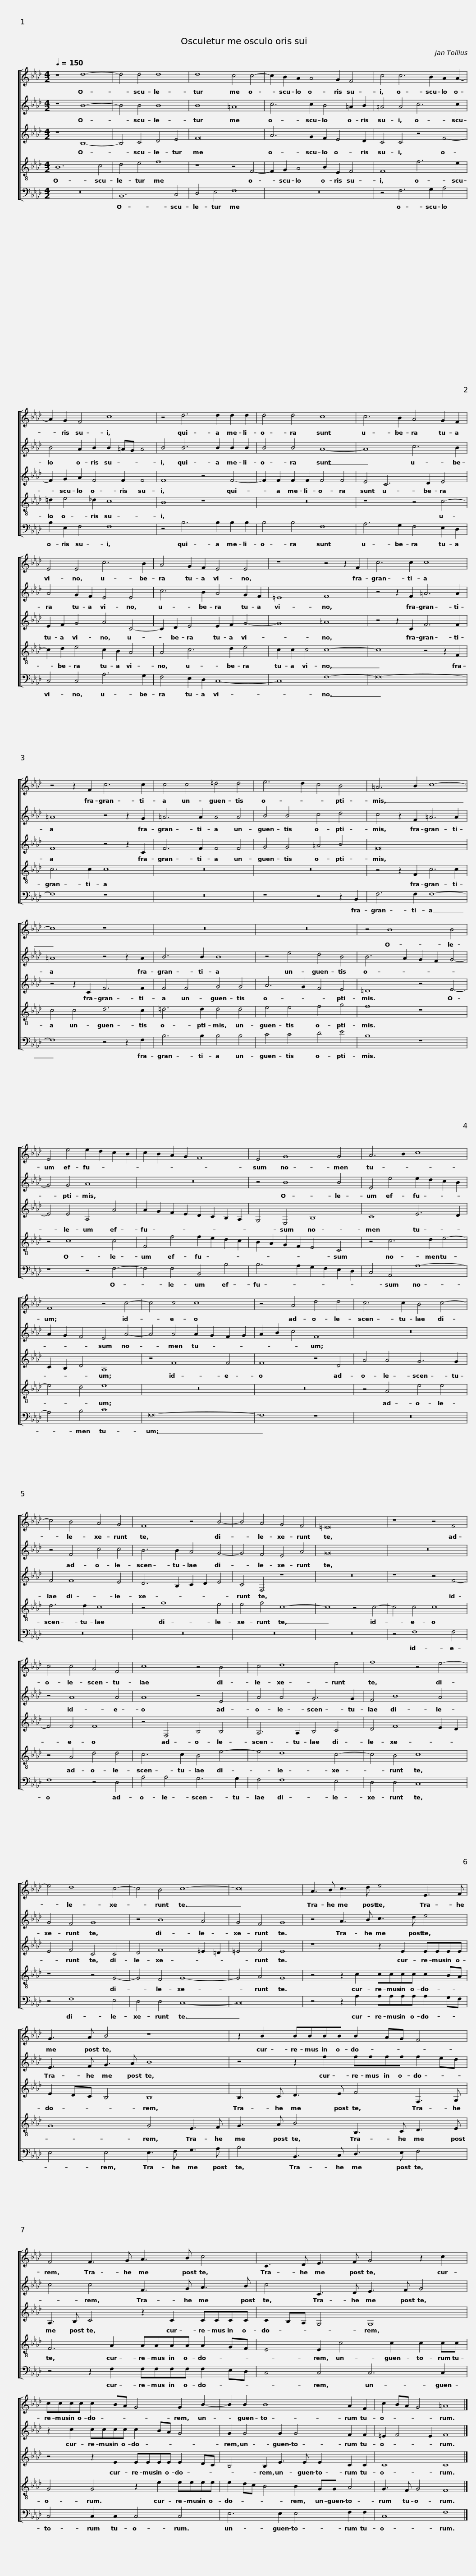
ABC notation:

X:1
%%score [ 1 2 3 4 5 ]
L:1/8
Q:1/4=150
M:4/2
I:linebreak $
K:Ab
V:1 treble
V:2 treble
V:3 treble
V:4 treble-8
V:5 bass
V:1
 z8 d8- | d4 d4 d8 | d8 c4 c4- |$ c2 B2 A2 A4 G2 F4 | c4 c6 B2 A2 A2- | %5
 A2 G2 F4 c8 |$ z4 d6 d2 d2 d2 | d4 d4 c8 | c6 B2 A4 G2 F2 |$ E4 E4 c6 B2 | %10
 A4 G2 F2 E4 E4 | z8 z4 z2 F2 |$ c6 c2 c8 | z4 z2 F2 c6 c2 | c4 c4 =d4 d4 |$ %15
 e6 d2 c4 B4 | =A6 B2 c8- | c8 z8 |$ z16 | z16 | %20
 z4 B8 B4 |$ E4 e4 e2 d2 c2 B2 | c2 B2 A2 G2 F8 | E4 G8 G4 |$ A6 B2 c8 | %25
 F8 z4 c4- | c4 c4 c8 |$ z4 A4 d4 d4 | c6 c2 B4 c4- | c4 B4 A4 G4 |$ %30
 F8 z4 B4- | B4 A4 G4 F4 | =E16 | z8 z4 F4 |$ c4 c4 A4 F4 | %35
 c8 z4 B4 | c4 d8 e4 |$ f8 z4 e4- | e4 d8 c4- | c4 B4 c8- | %40
 c16 |$ A3 B c3 d e4 E3 F | G3 A B4 z8 |$ z2 B2 BBBB B2 AG F4 | F4 F3 G A3 B c4 |$ %45
 C3 D E3 F G4 z2 c2 | cccc c2 BA G4 G2 B2- |$ B2 B2 B8 A2 F2 | c2 BA G4 =A8 |] %49
V:2
 z8 B8- | B4 B4 B8 | B8 =A8 |$ c6 c2 B4 =A2 B2 | =A4 A4 c6 c2 | %5
 B4 A2 B2 B2 =AG A4 |$ B4 B6 B2 B2 B2 | B4 B4 A8- | A8 c6 B2 |$ A4 G2 F2 E4 E4 | %10
 c6 B2 A4 G2 F2 | =E8 F8 |$ z4 z2 F2 =A6 A2 | =A8 z4 z2 G2 | =A6 A2 A4 A4 |$ %15
 B4 B4 c4 d4 | c4 z2 F2 =A6 A2 | =A8 z4 z2 A2 |$ B6 B2 B8 | z4 e4 d4 B4 | %20
 B6 A2 G2 F2 G4- |$ G4 G4 A8 | z16 | z4 B8 B4 |$ E4 e4 e2 d2 c2 B2 | %25
 A2 G2 F4 E4 A4- | A4 A4 A2 G2 F2 G2 |$ A2 B2 c4 F8 | z16 | z4 F4 c4 c4 |$ %30
 B6 B2 A4 G4- | G4 F4 E4 A4 | G16 | z16 |$ z4 A8 A4 | %35
 A8 z4 E4 | A4 A4 G6 G2 |$ F4 B8 A4 | G4 F4 G8 | z4 B8 A4 | %40
 G4 F4 G8 |$ z4 A3 B c3 d e4 | E3 F G3 A B8 |$ z4 z2 f2 ffff f2 ed | c4 c4 F3 G A3 B |$ %45
 c4 C3 D E3 F G4 | z2 c2 cccc c2 BA G4 |$ G2 G4 G2 G4 F2 F2 | =E2 F4 E2 F8 |] %49
V:3
 z8 B,8- | B,4 C4 D4 E4 | F16 |$ A6 G2 F2 E4 D2 | C4 C4 z4 F4- | %5
 F2 G2 A2 F4 F2 F4 |$ F8 z4 F4- | F2 F2 F2 F2 F4 F4 | E4 C6 D2 E4 |$ E2 F2 G4 A4 C4- | %10
 C2 D2 E4 E2 F2 G4- | G8 =A8 |$ z4 z2 C2 F6 F2 | F8 z4 z2 C2 | F6 F2 F4 F4 |$ %15
 G4 G4 =A4 B4 | F16 | z4 z2 C2 F6 F2 |$ F4 F4 G4 G4 | A6 G2 F4 E4 | %20
 =D8 z4 E4- |$ E4 E4 A,4 A4 | A2 G2 F2 E2 D2 C2 B,2 A,2 | G,4 E,4 B,8 |$ C8 E6 D2 | %25
 C2 B,2 D4 A,8 | z4 F8 F4 |$ F8 z4 D4 | A4 A4 G6 G2 | F4 F8 E4 |$ %30
 D6 B,2 C2 D2 E4 | C4 F,4 z8 | z16 | z8 z4 F4- |$ F4 F4 F8 | %35
 z4 F,4 B,4 B,4 | A,6 A,2 B,4 C4 |$ D4 F8 E2 D2 | E4 F4 C4 C4 | D4 F8 =E2 =D2 | %40
 =E4 F4 E8 |$ z8 z2 E2 EEEE | E2 DC B,4 B,8 |$ B,3 C D3 E F4 F,3 G, | A,3 B, C4 z2 C2 CCCC |$ %45
 C2 B,A, G,4 G,8 | z4 z2 E2 EEEE E2 DC |$ B,4 B,2 E3 E E2 C2 C2 | C8 C8 |] %49
V:4
 B12 c4 | d4 e4 f8 | z8 z4 F4- |$ F2 G2 A4 B2 E2 F4 | F8 f6 e2 | %5
 =d2 e4 _d2 c8 |$ B8 z8 | z16 | z8 z4 c4- |$ c2 d2 e4 c2 B2 A4 | %10
 A4 c6 d2 e4 | c2 c2 c4 c8- |$ c8 z4 z2 F2 | c6 c2 c8 | z16 |$ %15
 z16 | z4 z2 F2 c6 c2 | c4 c4 d6 c2 |$ =d6 d2 d4 d4 | e4 e4 f4 g4 | %20
 f8 z8 |$ z4 c8 c4 | F4 f4 f2 e2 d2 c2 | B2 A2 G2 F2 E4 C4 |$ z4 c6 d2 e4- | %25
 e4 d4 e8 | z16 |$ z16 | z4 A4 e4 e4 | d6 d2 c8 |$ %30
 z4 f8 e4 | e4 f4 c8- | c8 z4 c4- | c4 c4 c8 |$ z4 A4 d4 d4 | %35
 c6 c2 B4 e4- | e4 d8 c4- |$ c4 B4 c8 | z8 z4 G4- | G4 F4 G8- | %40
 G4 A4 G8 |$ z4 z2 c2 cccc c2 BA | G8 G4 E3 F |$ G3 A B4 B,3 C D3 E | F6 A2 AAAA A2 GF |$ %45
 E4 E2 c4 c2 c2 cc | G4 G4 z2 e2 eeee |$ e2 dc B4 B2 GG A4 | G3 F G4 F8 |] %49
V:5
 z16 | B,,12 C,4 | D,4 E,4 F,8 |$ z16 | z4 F,6 G,2 A,4 | %5
 B,2 E,2 F,4 F,8 |$ z4 B,6 B,2 B,2 B,2 | B,4 B,4 F,8 | A,6 G,2 F,4 E,2 D,2 |$ C,4 C,4 A,6 G,2 | %10
 F,4 E,2 D,2 C,8- | C,8 F,8- |$ F,16- | F,8 z8 | z16 |$ %15
 z8 z4 z2 B,,2 | F,6 F,2 F,8- | F,8 z4 z2 F,2 |$ B,6 B,2 B,4 B,4 | C4 C4 D4 E4 | %20
 B,8 z8 |$ z8 z4 F,4- | F,4 F,4 B,,4 B,4 | B,6 A,2 G,2 F,2 E,2 D,2 |$ C,4 A,,4 A,8- | %25
 A,4 B,4 C8 | F,16- |$ F,8 z8 | z16 | z16 |$ %30
 z16 | z16 | z16 | z4 F,8 F,4 |$ F,8 z4 D,4 | %35
 A,4 A,4 G,6 G,2 | F,4 F,8 E,4 |$ D,4 D,4 C,8 | z4 F,8 E,4 | D,4 D,4 C,8- | %40
 C,16 |$ z4 z2 A,2 A,A,A,A, A,2 G,F, | E,4 E,4 E,3 F, G,3 A, |$ B,4 B,,3 C, D,3 E, F,4 | z4 z2 F,2 F,F,F,F, F,2 E,D, |$ %45
 C,4 C,4 C,6 C,2 | C,4 C,2 C,2 C,4 C,4 |$ E,6 E,2 E,4 F,2 F,2 | C,8 F,8 |] %49
